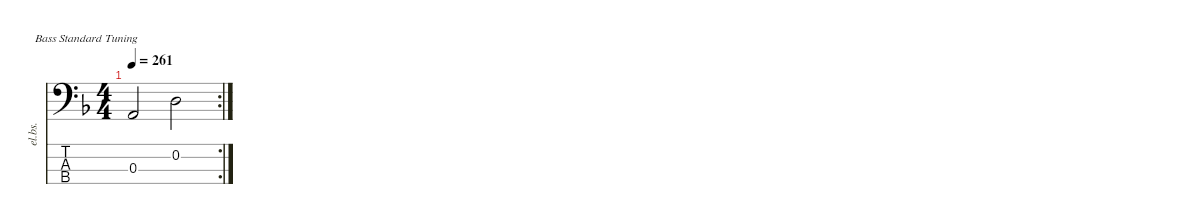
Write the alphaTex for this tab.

\defaultSystemsLayout 4
\hideDynamics
\bracketExtendMode nobrackets
\track ("Bass" "el.bs.") {instrument electricbassfinger}
\staff {score tabs}
\tuning (G2 D2 A1 E1)
\rc 2
\ts (4 4)
\tempo 261
\clef f4
\ks dminor
0.3{acc forcenatural}.2{dy f} 0.2{acc forcenatural}.2
